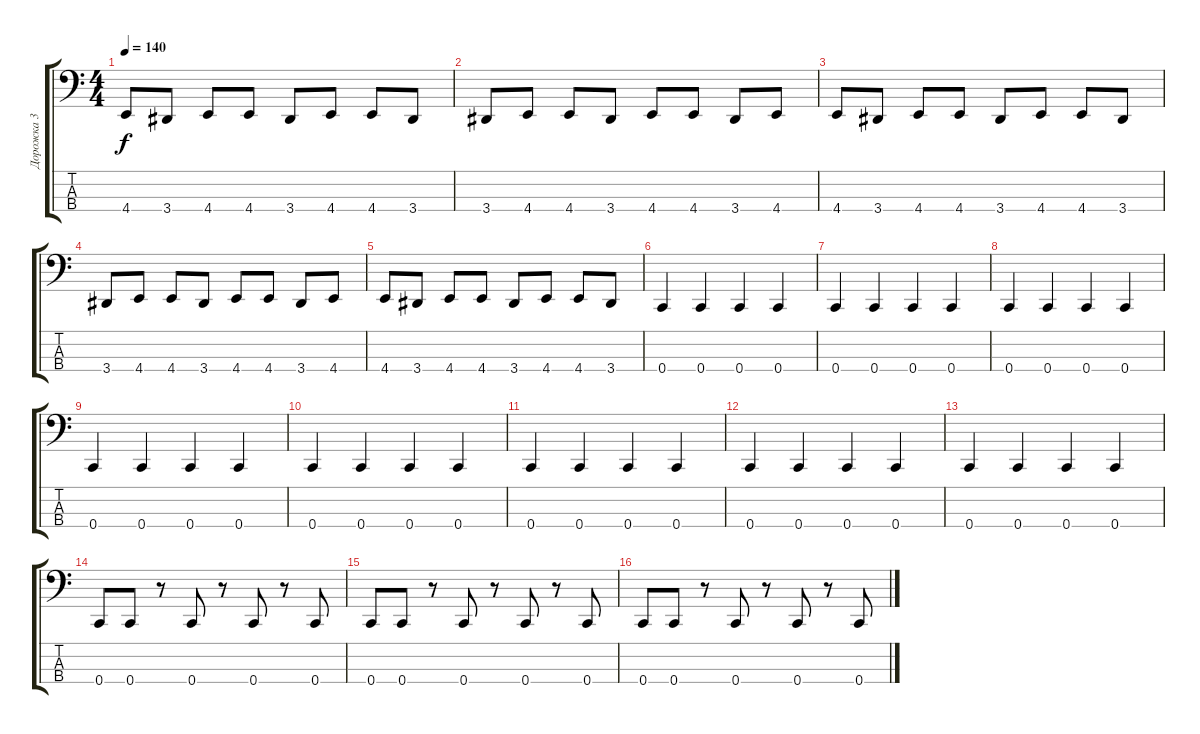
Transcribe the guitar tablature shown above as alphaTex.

\track ("Дорожка 3" "Дорожка 3") {instrument electricbassfinger}
\staff {score tabs}
\tuning (F2 C2 G1 C1) {hide}
\ts (4 4)
\tempo 140
\clef f4
\ks c
4.4.8{dy f} 3.4.8 4.4.8 4.4.8 3.4.8 4.4.8 4.4.8 3.4.8 |
3.4.8 4.4.8 4.4.8 3.4.8 4.4.8 4.4.8 3.4.8 4.4.8 |
4.4.8 3.4.8 4.4.8 4.4.8 3.4.8 4.4.8 4.4.8 3.4.8 |
3.4.8 4.4.8 4.4.8 3.4.8 4.4.8 4.4.8 3.4.8 4.4.8 |
4.4.8 3.4.8 4.4.8 4.4.8 3.4.8 4.4.8 4.4.8 3.4.8 |
0.4.4 0.4.4 0.4.4 0.4.4 |
0.4.4 0.4.4 0.4.4 0.4.4 |
0.4.4 0.4.4 0.4.4 0.4.4 |
0.4.4 0.4.4 0.4.4 0.4.4 |
0.4.4 0.4.4 0.4.4 0.4.4 |
0.4.4 0.4.4 0.4.4 0.4.4 |
0.4.4 0.4.4 0.4.4 0.4.4 |
0.4.4 0.4.4 0.4.4 0.4.4 |
0.4.8 0.4.8 r.8 0.4.8 r.8 0.4.8 r.8 0.4.8 |
0.4.8 0.4.8 r.8 0.4.8 r.8 0.4.8 r.8 0.4.8 |
0.4.8 0.4.8 r.8 0.4.8 r.8 0.4.8 r.8 0.4.8
